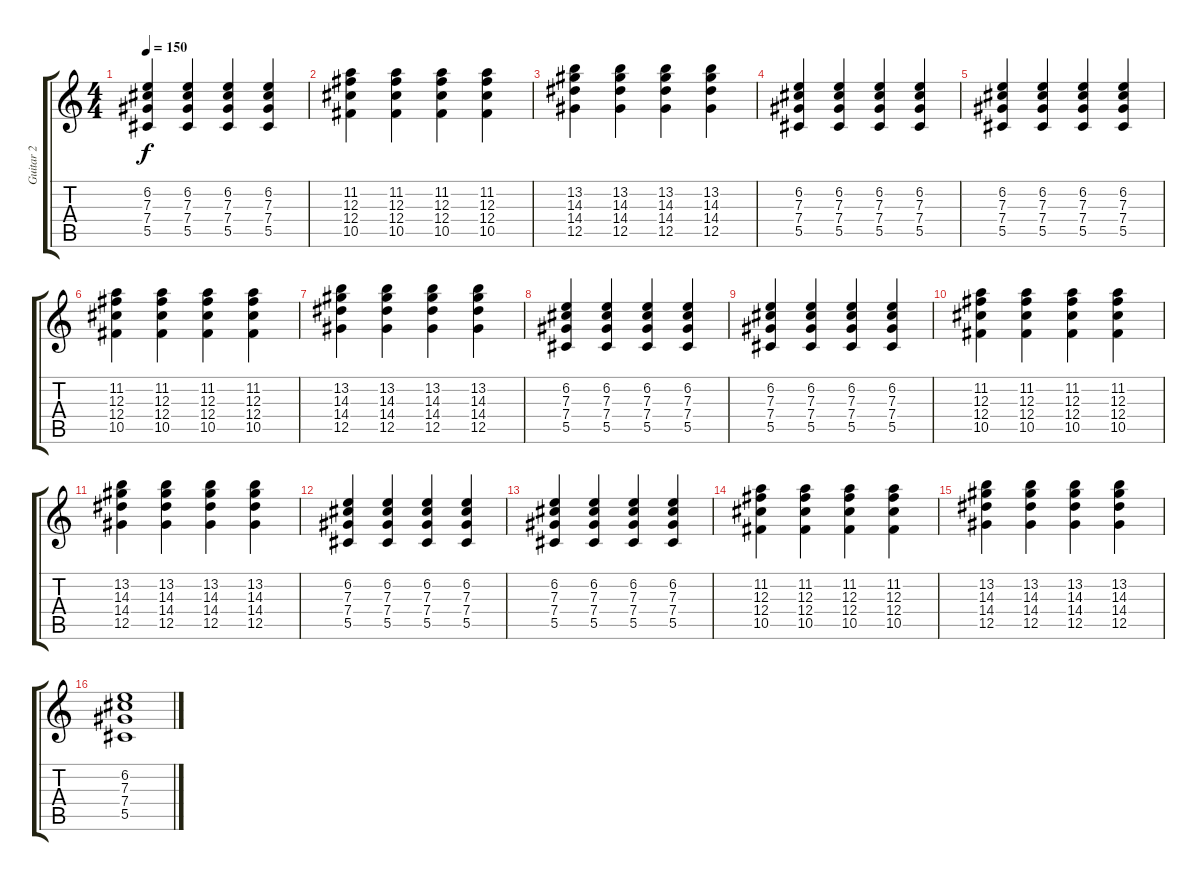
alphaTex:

\track ("Guitar 2" "Guitar 2") {instrument distortionguitar}
\staff {score tabs}
\tuning (Eb4 Bb3 Gb3 Db3 Ab2 Eb2) {hide}
\ts (4 4)
\tempo 150
\clef g2
\ks c
(6.2 7.3 7.4 5.5).4{dy f} (6.2 7.3 7.4 5.5).4 (6.2 7.3 7.4 5.5).4 (6.2 7.3 7.4 5.5).4 |
(11.2 12.3 12.4 10.5).4 (11.2 12.3 12.4 10.5).4 (11.2 12.3 12.4 10.5).4 (11.2 12.3 12.4 10.5).4 |
(13.2 14.3 14.4 12.5).4 (13.2 14.3 14.4 12.5).4 (13.2 14.3 14.4 12.5).4 (13.2 14.3 14.4 12.5).4 |
(6.2 7.3 7.4 5.5).4 (6.2 7.3 7.4 5.5).4 (6.2 7.3 7.4 5.5).4 (6.2 7.3 7.4 5.5).4 |
(6.2 7.3 7.4 5.5).4 (6.2 7.3 7.4 5.5).4 (6.2 7.3 7.4 5.5).4 (6.2 7.3 7.4 5.5).4 |
(11.2 12.3 12.4 10.5).4 (11.2 12.3 12.4 10.5).4 (11.2 12.3 12.4 10.5).4 (11.2 12.3 12.4 10.5).4 |
(13.2 14.3 14.4 12.5).4 (13.2 14.3 14.4 12.5).4 (13.2 14.3 14.4 12.5).4 (13.2 14.3 14.4 12.5).4 |
(6.2 7.3 7.4 5.5).4 (6.2 7.3 7.4 5.5).4 (6.2 7.3 7.4 5.5).4 (6.2 7.3 7.4 5.5).4 |
(6.2 7.3 7.4 5.5).4 (6.2 7.3 7.4 5.5).4 (6.2 7.3 7.4 5.5).4 (6.2 7.3 7.4 5.5).4 |
(11.2 12.3 12.4 10.5).4 (11.2 12.3 12.4 10.5).4 (11.2 12.3 12.4 10.5).4 (11.2 12.3 12.4 10.5).4 |
(13.2 14.3 14.4 12.5).4 (13.2 14.3 14.4 12.5).4 (13.2 14.3 14.4 12.5).4 (13.2 14.3 14.4 12.5).4 |
(6.2 7.3 7.4 5.5).4 (6.2 7.3 7.4 5.5).4 (6.2 7.3 7.4 5.5).4 (6.2 7.3 7.4 5.5).4 |
(6.2 7.3 7.4 5.5).4 (6.2 7.3 7.4 5.5).4 (6.2 7.3 7.4 5.5).4 (6.2 7.3 7.4 5.5).4 |
(11.2 12.3 12.4 10.5).4 (11.2 12.3 12.4 10.5).4 (11.2 12.3 12.4 10.5).4 (11.2 12.3 12.4 10.5).4 |
(13.2 14.3 14.4 12.5).4 (13.2 14.3 14.4 12.5).4 (13.2 14.3 14.4 12.5).4 (13.2 14.3 14.4 12.5).4 |
(6.2 7.3 7.4 5.5).1{volume 0}
